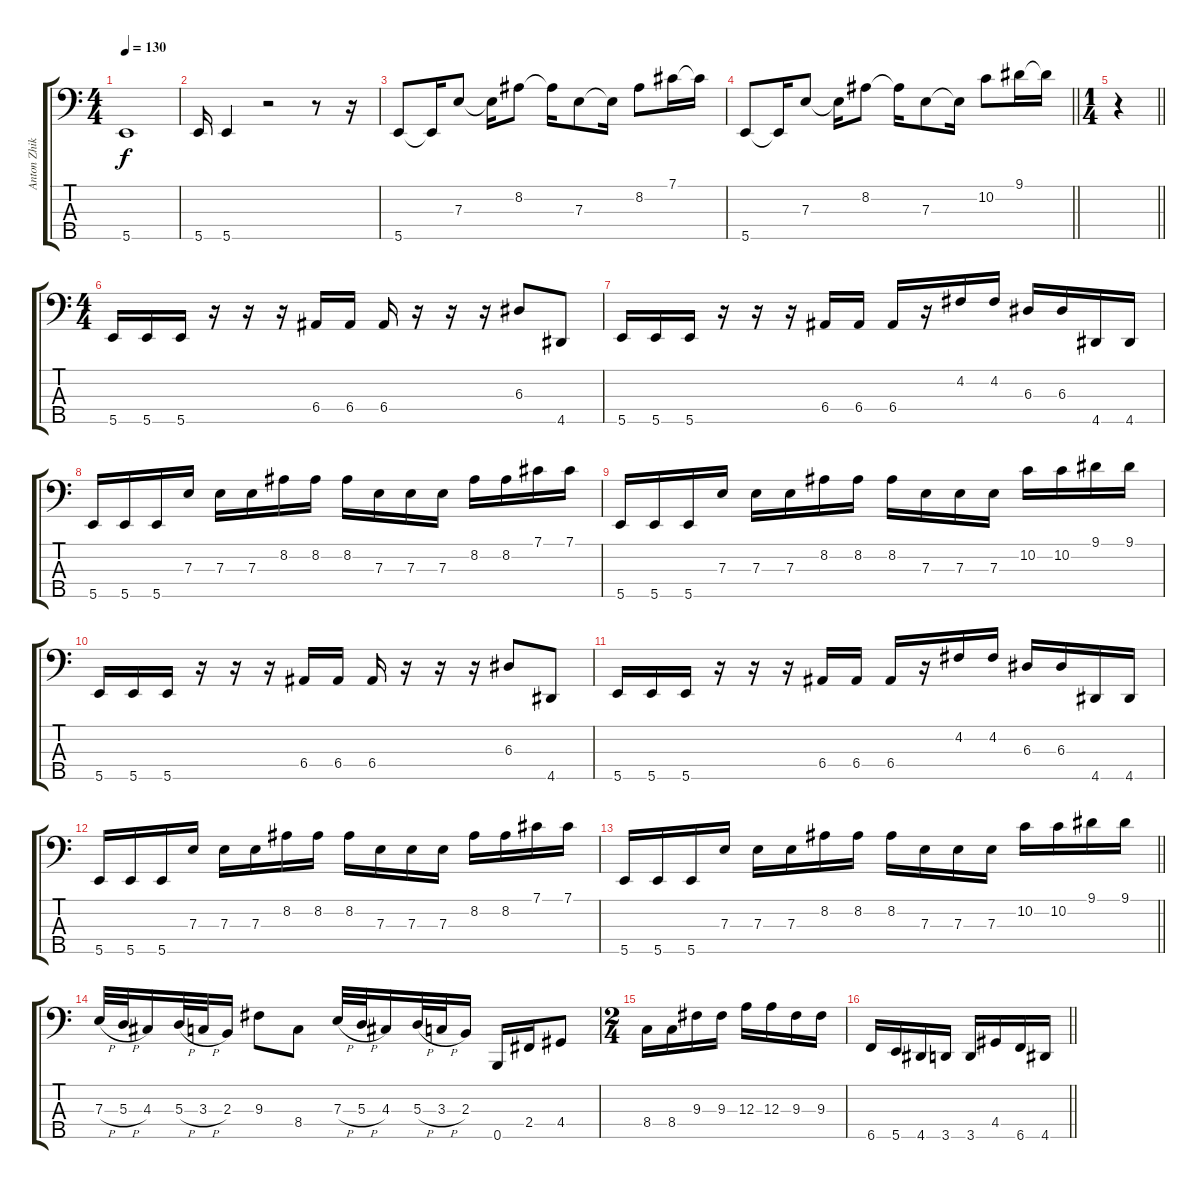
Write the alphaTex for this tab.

\track ("Anton Zhikharev" "Anton Zhik") {instrument electricbassfinger}
\staff {score tabs}
\tuning (Gb2 D2 A1 E1 B0) {hide}
\ts (4 4)
\section ("" "")
\tempo 130
\clef f4
\ks c
5.5.1{dy f instrument electricbassfinger} |
5.5.16 5.5.4 r.2 r.8 r.16 |
5.5.8 5.5{t}.16 7.3.8 7.3{t}.16 8.2.8 8.2{t}.16 7.3.8 7.3{t}.16 8.2.8 7.1.16 7.1{t}.16 |
\barLineRight lightlight
5.5.8 5.5{t}.16 7.3.8 7.3{t}.16 8.2.8 8.2{t}.16 7.3.8 7.3{t}.16 10.2.8 9.1.16 9.1{t}.16 |
\ts (1 4)
\section ("" "")
\barLineRight lightlight
r.4 |
\ts (4 4)
\section ("" "")
5.5.16 5.5.16 5.5.16 r.16 r.16 r.16 6.4.16 6.4.16 6.4.16 r.16 r.16 r.16 6.3.8 4.5.8 |
5.5.16 5.5.16 5.5.16 r.16 r.16 r.16 6.4.16 6.4.16 6.4.16 r.16 4.2.16 4.2.16 6.3.16 6.3.16 4.5.16 4.5.16 |
5.5.16 5.5.16 5.5.16 7.3.16 7.3.16 7.3.16 8.2.16 8.2.16 8.2.16 7.3.16 7.3.16 7.3.16 8.2.16 8.2.16 7.1.16 7.1.16 |
5.5.16 5.5.16 5.5.16 7.3.16 7.3.16 7.3.16 8.2.16 8.2.16 8.2.16 7.3.16 7.3.16 7.3.16 10.2.16 10.2.16 9.1.16 9.1.16 |
5.5.16 5.5.16 5.5.16 r.16 r.16 r.16 6.4.16 6.4.16 6.4.16 r.16 r.16 r.16 6.3.8 4.5.8 |
5.5.16 5.5.16 5.5.16 r.16 r.16 r.16 6.4.16 6.4.16 6.4.16 r.16 4.2.16 4.2.16 6.3.16 6.3.16 4.5.16 4.5.16 |
5.5.16 5.5.16 5.5.16 7.3.16 7.3.16 7.3.16 8.2.16 8.2.16 8.2.16 7.3.16 7.3.16 7.3.16 8.2.16 8.2.16 7.1.16 7.1.16 |
\barLineRight lightlight
5.5.16 5.5.16 5.5.16 7.3.16 7.3.16 7.3.16 8.2.16 8.2.16 8.2.16 7.3.16 7.3.16 7.3.16 10.2.16 10.2.16 9.1.16 9.1.16 |
\section ("" "")
7.3{h}.32 5.3{h}.32 4.3.16 5.3{h}.32 3.3{h}.32 2.3.16 9.3.8 8.4.8 7.3{h}.32 5.3{h}.32 4.3.16 5.3{h}.32 3.3{h}.32 2.3.16 0.5.16 2.4.16 4.4.8 |
\ts (2 4)
8.4.16 8.4.16 9.3.16 9.3.16 12.3.16 12.3.16 9.3.16 9.3.16 |
\barLineRight lightlight
6.5.16 5.5.16 4.5.16 3.5.16 3.5.16 4.4.16 6.5.16 4.5.16
